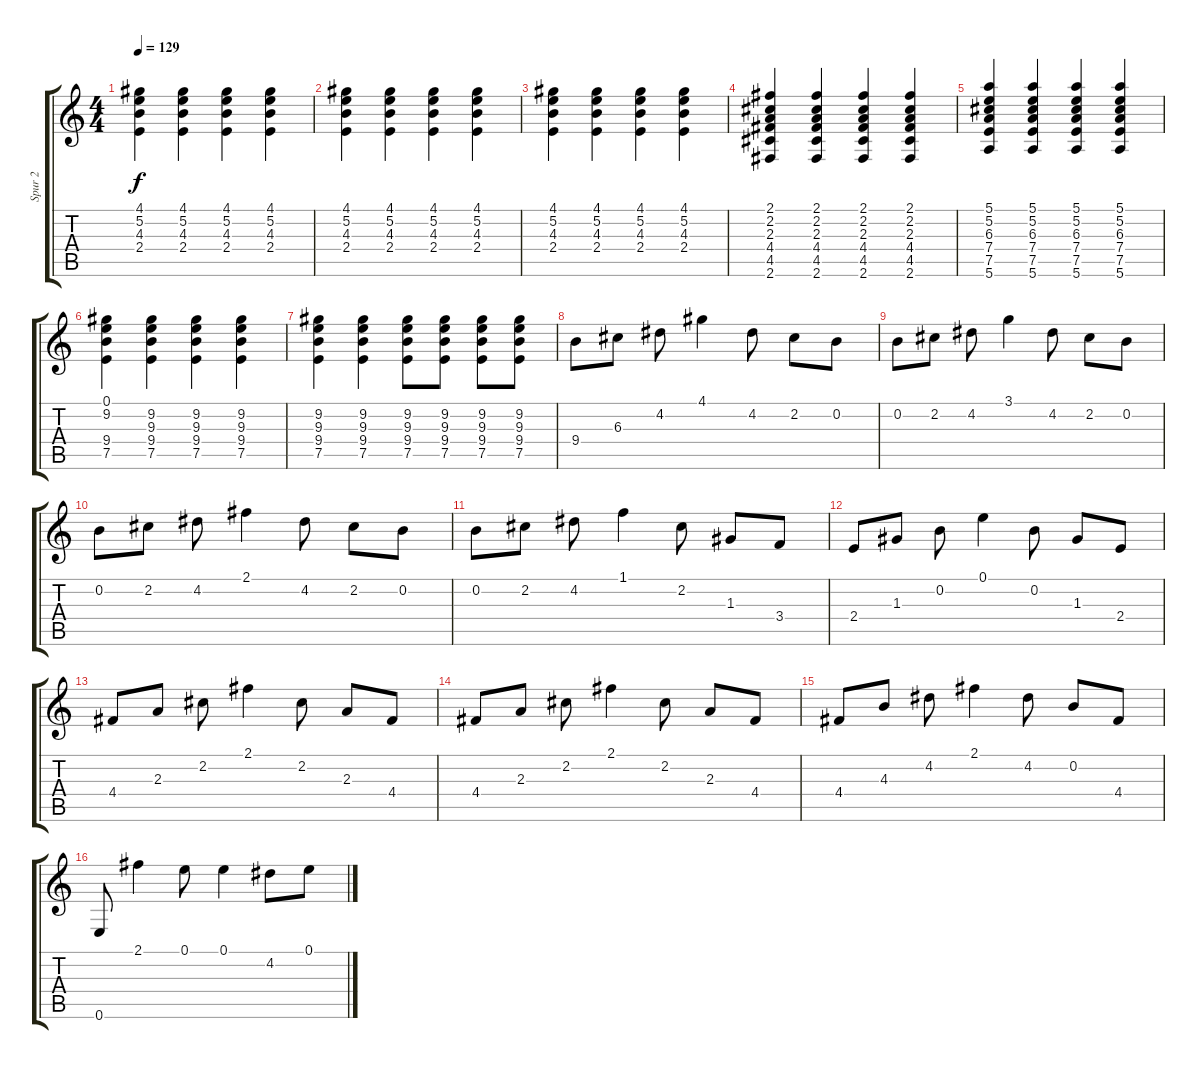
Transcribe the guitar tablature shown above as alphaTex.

\track ("Spur 2" "Spur 2") {instrument overdrivenguitar}
\staff {score tabs}
\tuning (E4 B3 G3 D3 A2 E2) {hide}
\ts (4 4)
\tempo 129
\clef g2
\ks c
(4.1 5.2 4.3 2.4).4{dy f} (4.1 5.2 4.3 2.4).4 (4.1 5.2 4.3 2.4).4 (4.1 5.2 4.3 2.4).4 |
(4.1 5.2 4.3 2.4).4 (4.1 5.2 4.3 2.4).4 (4.1 5.2 4.3 2.4).4 (4.1 5.2 4.3 2.4).4 |
(4.1 5.2 4.3 2.4).4 (4.1 5.2 4.3 2.4).4 (4.1 5.2 4.3 2.4).4 (4.1 5.2 4.3 2.4).4 |
(2.1 2.2 2.3 4.4 4.5 2.6).4 (2.1 2.2 2.3 4.4 4.5 2.6).4 (2.1 2.2 2.3 4.4 4.5 2.6).4 (2.1 2.2 2.3 4.4 4.5 2.6).4 |
(5.1 5.2 6.3 7.4 7.5 5.6).4 (5.1 5.2 6.3 7.4 7.5 5.6).4 (5.1 5.2 6.3 7.4 7.5 5.6).4 (5.1 5.2 6.3 7.4 7.5 5.6).4 |
(0.1 9.2 9.4 7.5).4 (9.2 9.3 9.4 7.5).4 (9.2 9.3 9.4 7.5).4 (9.2 9.3 9.4 7.5).4 |
(9.2 9.3 9.4 7.5).4 (9.2 9.3 9.4 7.5).4 (9.2 9.3 9.4 7.5).8 (9.2 9.3 9.4 7.5).8 (9.2 9.3 9.4 7.5).8 (9.2 9.3 9.4 7.5).8 |
9.4.8{volume 12} 6.3.8 4.2.8 4.1.4 4.2.8 2.2.8 0.2.8 |
0.2.8 2.2.8 4.2.8 3.1.4 4.2.8 2.2.8 0.2.8 |
0.2.8 2.2.8 4.2.8 2.1.4 4.2.8 2.2.8 0.2.8 |
0.2.8 2.2.8 4.2.8 1.1.4 2.2.8 1.3.8 3.4.8 |
2.4.8 1.3.8 0.2.8 0.1.4 0.2.8 1.3.8 2.4.8 |
4.4.8 2.3.8 2.2.8 2.1.4 2.2.8 2.3.8 4.4.8 |
4.4.8 2.3.8 2.2.8 2.1.4 2.2.8 2.3.8 4.4.8 |
4.4.8 4.3.8 4.2.8 2.1.4 4.2.8 0.2.8 4.4.8 |
0.6.8 2.1.4 0.1.8 0.1.4 4.2.8 0.1.8
